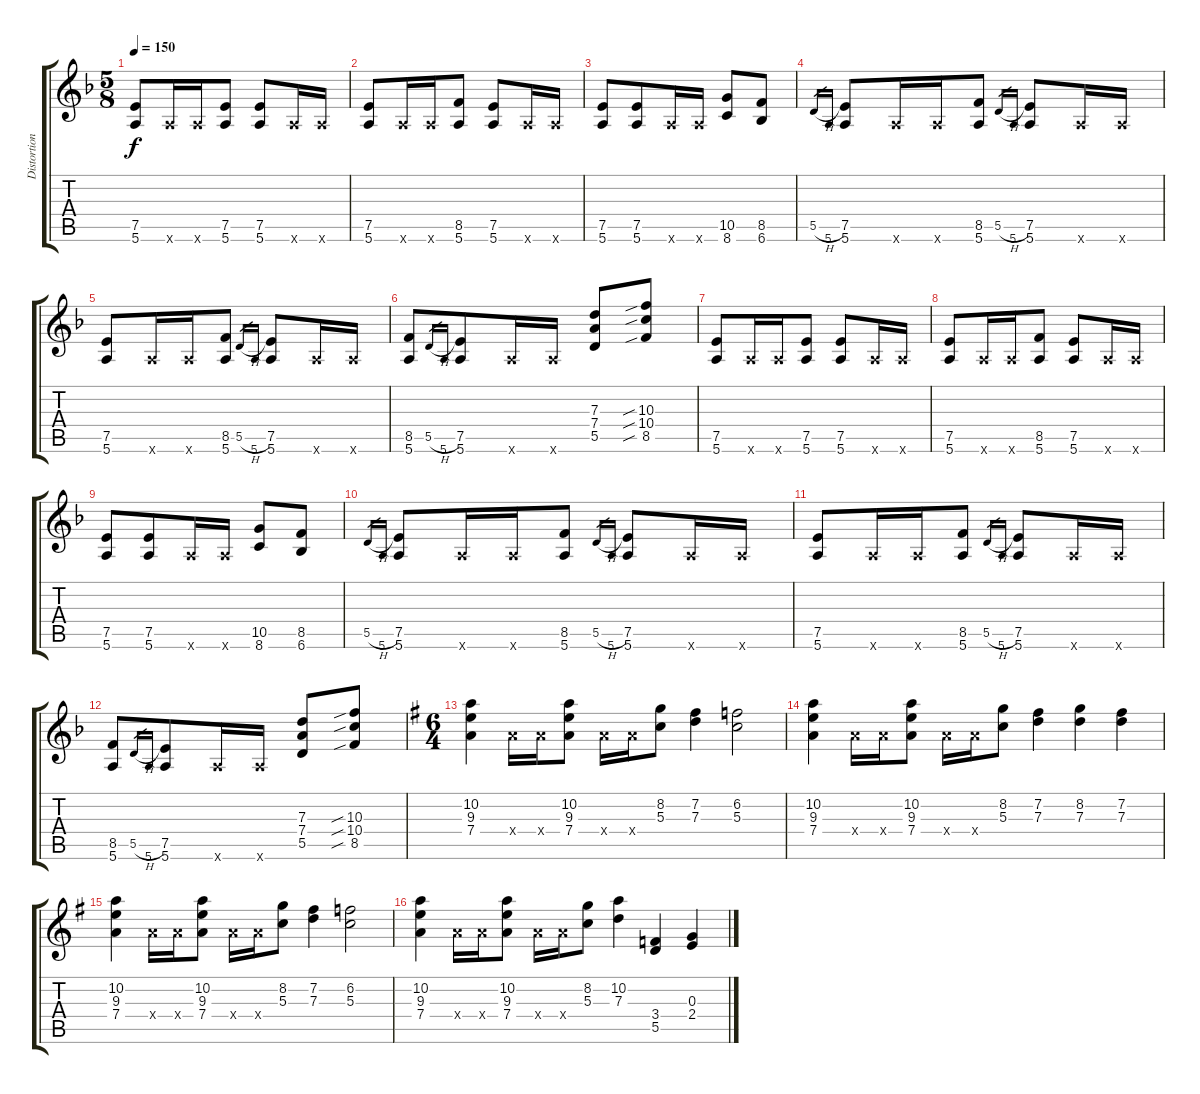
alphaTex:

\track ("Distortion 1" "Distortion") {instrument distortionguitar}
\staff {score tabs}
\tuning (E4 B3 G3 D3 A2 E2) {hide}
\ts (5 8)
\tempo 150
\clef g2
\ks f
(7.5 5.6).8{dy f instrument distortionguitar} 5.6{x}.16 5.6{x}.16 (7.5 5.6).8 (7.5 5.6).8 5.6{x}.16 5.6{x}.16 |
(7.5 5.6).8 5.6{x}.16 5.6{x}.16 (8.5 5.6).8 (7.5 5.6).8 5.6{x}.16 5.6{x}.16 |
(7.5 5.6).8 (7.5 5.6).8 5.6{x}.16 5.6{x}.16 (10.5 8.6).8 (8.5 6.6).8 |
5.5{h}.16{gr} 5.6.16{gr} (7.5 5.6).8 5.6{x}.16 5.6{x}.16 (8.5 5.6).8 5.5{h}.16{gr} 5.6.16{gr} (7.5 5.6).8 5.6{x}.16 5.6{x}.16 |
(7.5 5.6).8 5.6{x}.16 5.6{x}.16 (8.5 5.6).8 5.5{h}.16{gr} 5.6.16{gr} (7.5 5.6).8 5.6{x}.16 5.6{x}.16 |
(8.5 5.6).8 5.5{h}.16{gr} 5.6.16{gr} (7.5 5.6).8 5.6{x}.16 5.6{x}.16 (7.3 7.4 5.5).8 (10.3{sib} 10.4{sib} 8.5{sib}).8 |
(7.5 5.6).8 5.6{x}.16 5.6{x}.16 (7.5 5.6).8 (7.5 5.6).8 5.6{x}.16 5.6{x}.16 |
(7.5 5.6).8 5.6{x}.16 5.6{x}.16 (8.5 5.6).8 (7.5 5.6).8 5.6{x}.16 5.6{x}.16 |
(7.5 5.6).8 (7.5 5.6).8 5.6{x}.16 5.6{x}.16 (10.5 8.6).8 (8.5 6.6).8 |
5.5{h}.16{gr} 5.6.16{gr} (7.5 5.6).8 5.6{x}.16 5.6{x}.16 (8.5 5.6).8 5.5{h}.16{gr} 5.6.16{gr} (7.5 5.6).8 5.6{x}.16 5.6{x}.16 |
(7.5 5.6).8 5.6{x}.16 5.6{x}.16 (8.5 5.6).8 5.5{h}.16{gr} 5.6.16{gr} (7.5 5.6).8 5.6{x}.16 5.6{x}.16 |
(8.5 5.6).8 5.5{h}.16{gr} 5.6.16{gr} (7.5 5.6).8 5.6{x}.16 5.6{x}.16 (7.3 7.4 5.5).8 (10.3{sib} 10.4{sib} 8.5{sib}).8 |
\ts (6 4)
\ks g
(10.2 9.3 7.4).4 7.4{x}.16 7.4{x}.16 (10.2 9.3 7.4).8 7.4{x}.16 7.4{x}.16 (8.2 5.3).8 (7.2 7.3).4 (6.2 5.3).2 |
(10.2 9.3 7.4).4 7.4{x}.16 7.4{x}.16 (10.2 9.3 7.4).8 7.4{x}.16 7.4{x}.16 (8.2 5.3).8 (7.2 7.3).4 (8.2 7.3).4 (7.2 7.3).4 |
(10.2 9.3 7.4).4 7.4{x}.16 7.4{x}.16 (10.2 9.3 7.4).8 7.4{x}.16 7.4{x}.16 (8.2 5.3).8 (7.2 7.3).4 (6.2 5.3).2 |
(10.2 9.3 7.4).4 7.4{x}.16 7.4{x}.16 (10.2 9.3 7.4).8 7.4{x}.16 7.4{x}.16 (8.2 5.3).8 (10.2 7.3).4 (3.4 5.5).4 (0.3 2.4).4
